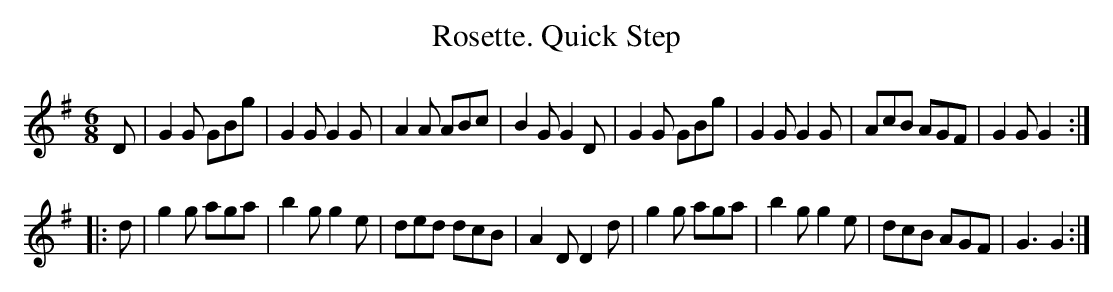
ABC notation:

X:1
T:Rosette. Quick Step
M:6/8
K:G
D|\
G2G GBg|  G2G G2G| A2A ABc| B2G G2D|\
G2G GBg| G2G G2G| AcB AGF| G2G G2:|
|:d|\
g2g aga| b2g g2e| ded dcB| A2D D2d|\
g2g aga| b2g g2e| dcB AGF| G3 G2:|
